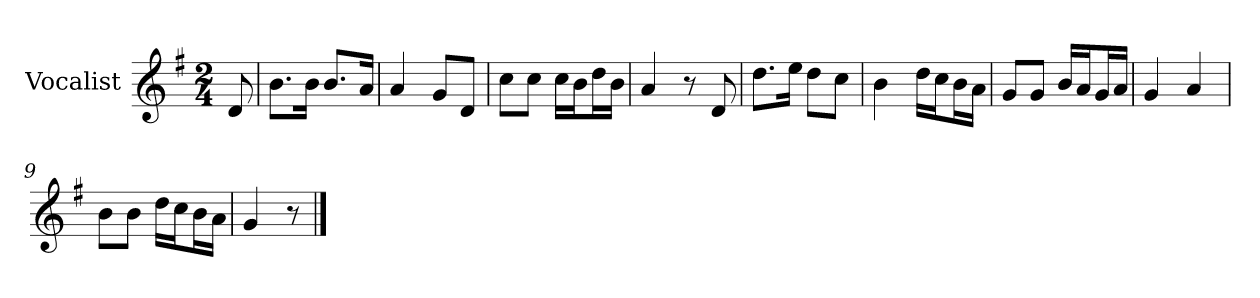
**kern
*part1
*staff1
*I"Vocalist
*k[f#]
*G:
*M2/4
=
8d
=1
8.bL
16bJk
8.bL
16aJk
=2
4a
8gL
8dJ
=3
8ccL
8ccJ
16ccLL
16bJ
16ddL
16bJJ
=4
4a
8r
8d
=5
8.ddL
16eeJk
8ddL
8ccJ
=6
4b
16ddLL
16ccJ
16bL
16aJJ
=7
8gL
8gJ
16bLL
16aJ
16gL
16aJJ
=8
4g
4a
=9
8bL
8bJ
16ddLL
16ccJ
16bL
16aJJ
=10
4g
8r
==
*-
